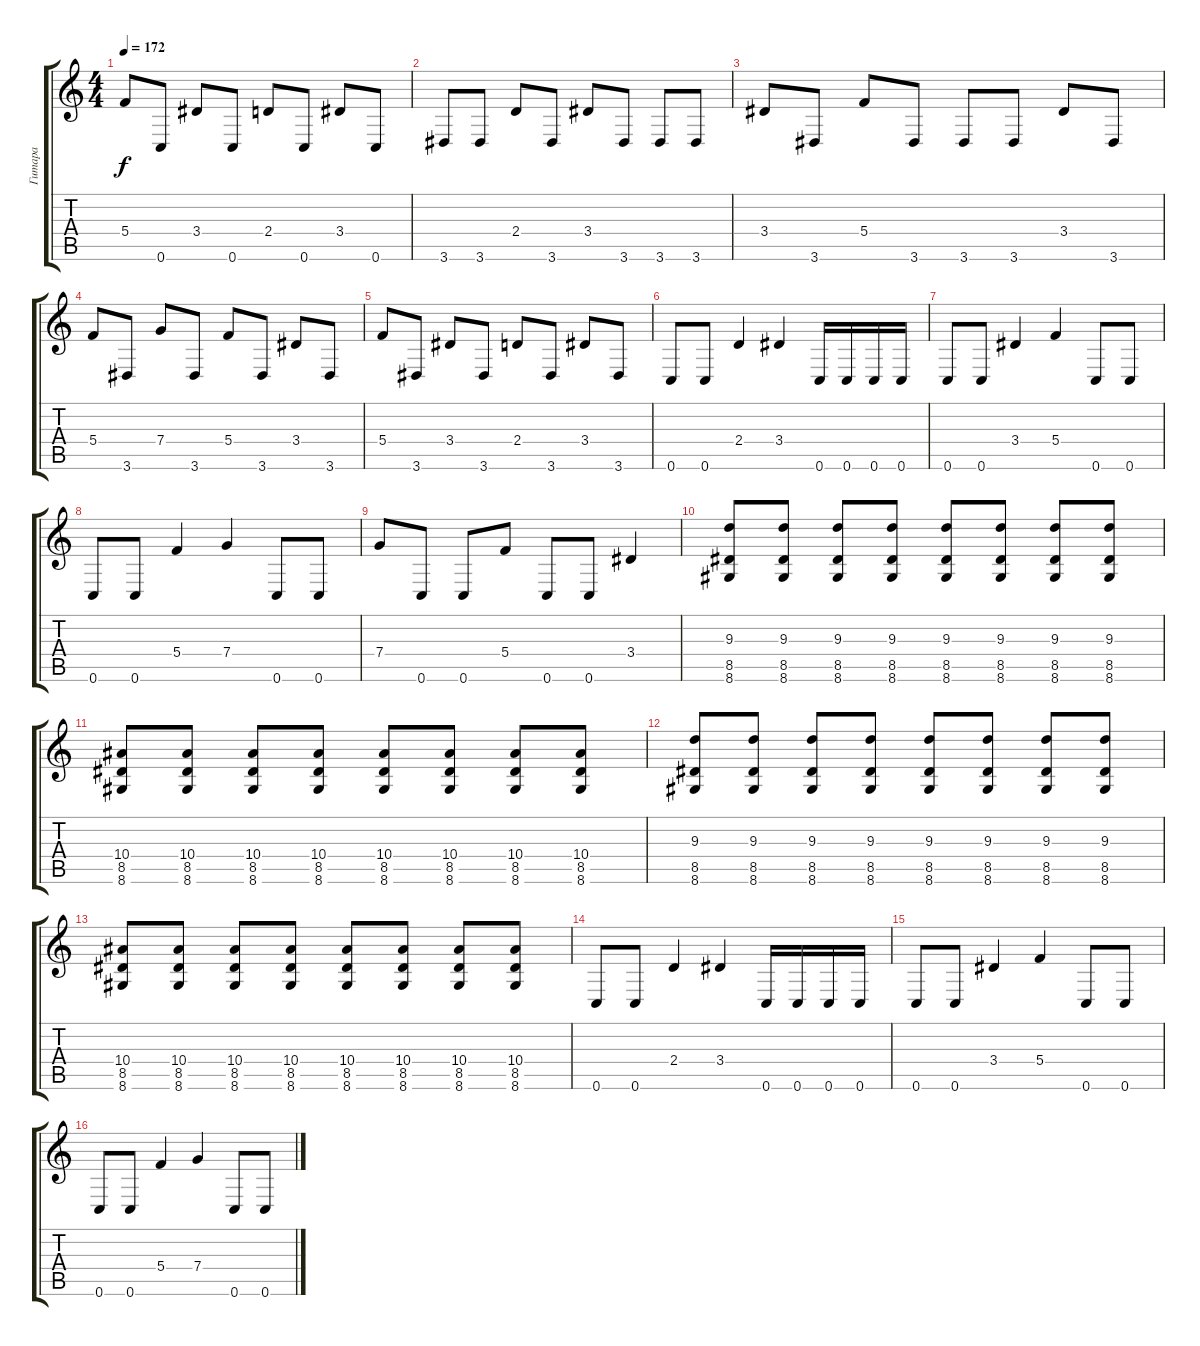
\track ("Гитара" "Гитара") {instrument distortionguitar}
\staff {score tabs}
\tuning (D4 A3 F3 C3 G2 C2) {hide}
\ts (4 4)
\tempo 172
\clef g2
\ks c
5.4.8{dy f} 0.6.8 3.4.8 0.6.8 2.4.8 0.6.8 3.4.8 0.6.8 |
3.6.8 3.6.8 2.4.8 3.6.8 3.4.8 3.6.8 3.6.8 3.6.8 |
3.4.8 3.6.8 5.4.8 3.6.8 3.6.8 3.6.8 3.4.8 3.6.8 |
5.4.8 3.6.8 7.4.8 3.6.8 5.4.8 3.6.8 3.4.8 3.6.8 |
5.4.8 3.6.8 3.4.8 3.6.8 2.4.8 3.6.8 3.4.8 3.6.8 |
0.6.8 0.6.8 2.4.4 3.4.4 0.6.16 0.6.16 0.6.16 0.6.16 |
0.6.8 0.6.8 3.4.4 5.4.4 0.6.8 0.6.8 |
0.6.8 0.6.8 5.4.4 7.4.4 0.6.8 0.6.8 |
7.4.8 0.6.8 0.6.8 5.4.8 0.6.8 0.6.8 3.4.4 |
(9.3 8.5 8.6).8 (9.3 8.5 8.6).8 (9.3 8.5 8.6).8 (9.3 8.5 8.6).8 (9.3 8.5 8.6).8 (9.3 8.5 8.6).8 (9.3 8.5 8.6).8 (9.3 8.5 8.6).8 |
(10.4 8.5 8.6).8 (10.4 8.5 8.6).8 (10.4 8.5 8.6).8 (10.4 8.5 8.6).8 (10.4 8.5 8.6).8 (10.4 8.5 8.6).8 (10.4 8.5 8.6).8 (10.4 8.5 8.6).8 |
(9.3 8.5 8.6).8 (9.3 8.5 8.6).8 (9.3 8.5 8.6).8 (9.3 8.5 8.6).8 (9.3 8.5 8.6).8 (9.3 8.5 8.6).8 (9.3 8.5 8.6).8 (9.3 8.5 8.6).8 |
(10.4 8.5 8.6).8 (10.4 8.5 8.6).8 (10.4 8.5 8.6).8 (10.4 8.5 8.6).8 (10.4 8.5 8.6).8 (10.4 8.5 8.6).8 (10.4 8.5 8.6).8 (10.4 8.5 8.6).8 |
0.6.8 0.6.8 2.4.4 3.4.4 0.6.16 0.6.16 0.6.16 0.6.16 |
0.6.8 0.6.8 3.4.4 5.4.4 0.6.8 0.6.8 |
0.6.8 0.6.8 5.4.4 7.4.4 0.6.8 0.6.8
